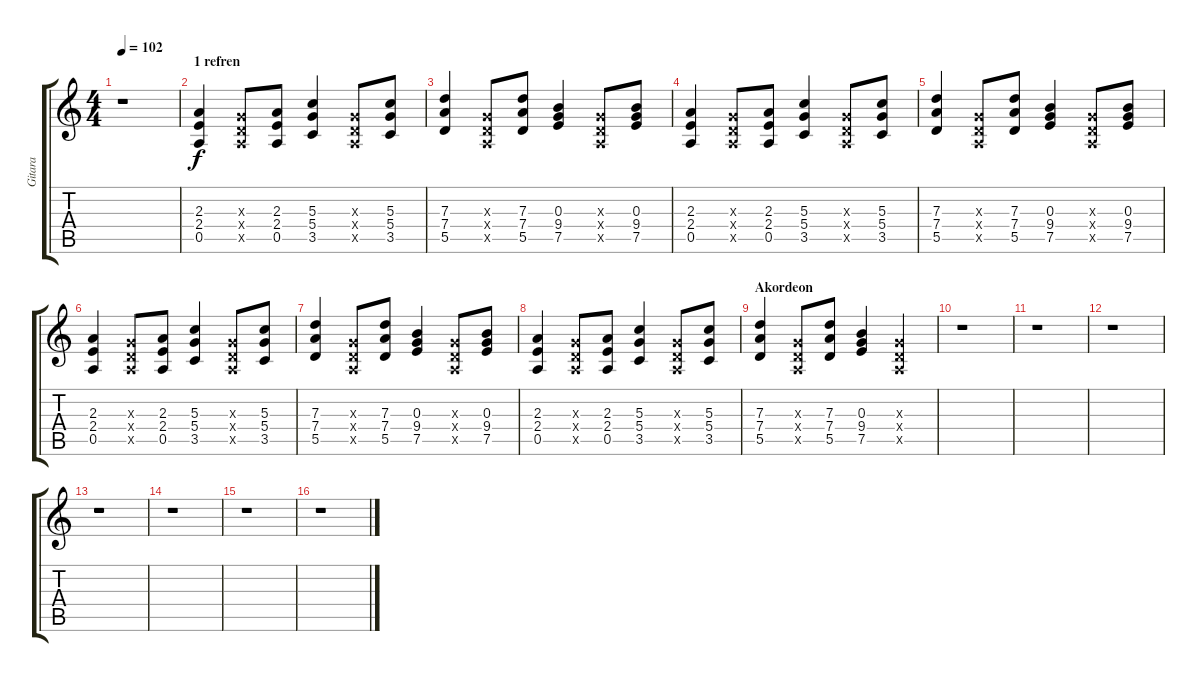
\track ("Gitara" "Gitara") {instrument distortionguitar}
\staff {score tabs}
\tuning (E4 B3 G3 D3 A2 E2) {hide}
\ts (4 4)
\tempo 102
\clef g2
\ks c
r.1{dy f} |
\section ("" "1 refren")
(2.3 2.4 0.5).4 (0.3{x} 0.4{x} 0.5{x}).8 (2.3 2.4 0.5).8 (5.3 5.4 3.5).4 (0.3{x} 0.4{x} 0.5{x}).8 (5.3 5.4 3.5).8 |
(7.3 7.4 5.5).4 (0.3{x} 0.4{x} 0.5{x}).8 (7.3 7.4 5.5).8 (0.3 9.4 7.5).4 (0.3{x} 0.4{x} 0.5{x}).8 (0.3 9.4 7.5).8 |
(2.3 2.4 0.5).4 (0.3{x} 0.4{x} 0.5{x}).8 (2.3 2.4 0.5).8 (5.3 5.4 3.5).4 (0.3{x} 0.4{x} 0.5{x}).8 (5.3 5.4 3.5).8 |
(7.3 7.4 5.5).4 (0.3{x} 0.4{x} 0.5{x}).8 (7.3 7.4 5.5).8 (0.3 9.4 7.5).4 (0.3{x} 0.4{x} 0.5{x}).8 (0.3 9.4 7.5).8 |
(2.3 2.4 0.5).4 (0.3{x} 0.4{x} 0.5{x}).8 (2.3 2.4 0.5).8 (5.3 5.4 3.5).4 (0.3{x} 0.4{x} 0.5{x}).8 (5.3 5.4 3.5).8 |
(7.3 7.4 5.5).4 (0.3{x} 0.4{x} 0.5{x}).8 (7.3 7.4 5.5).8 (0.3 9.4 7.5).4 (0.3{x} 0.4{x} 0.5{x}).8 (0.3 9.4 7.5).8 |
(2.3 2.4 0.5).4 (0.3{x} 0.4{x} 0.5{x}).8 (2.3 2.4 0.5).8 (5.3 5.4 3.5).4 (0.3{x} 0.4{x} 0.5{x}).8 (5.3 5.4 3.5).8 |
\section ("" "Akordeon")
(7.3 7.4 5.5).4 (0.3{x} 0.4{x} 0.5{x}).8 (7.3 7.4 5.5).8 (0.3 9.4 7.5).4 (0.3{x} 0.4{x} 0.5{x}).4 |
r.1 |
r.1 |
r.1 |
r.1 |
r.1 |
r.1 |
r.1
